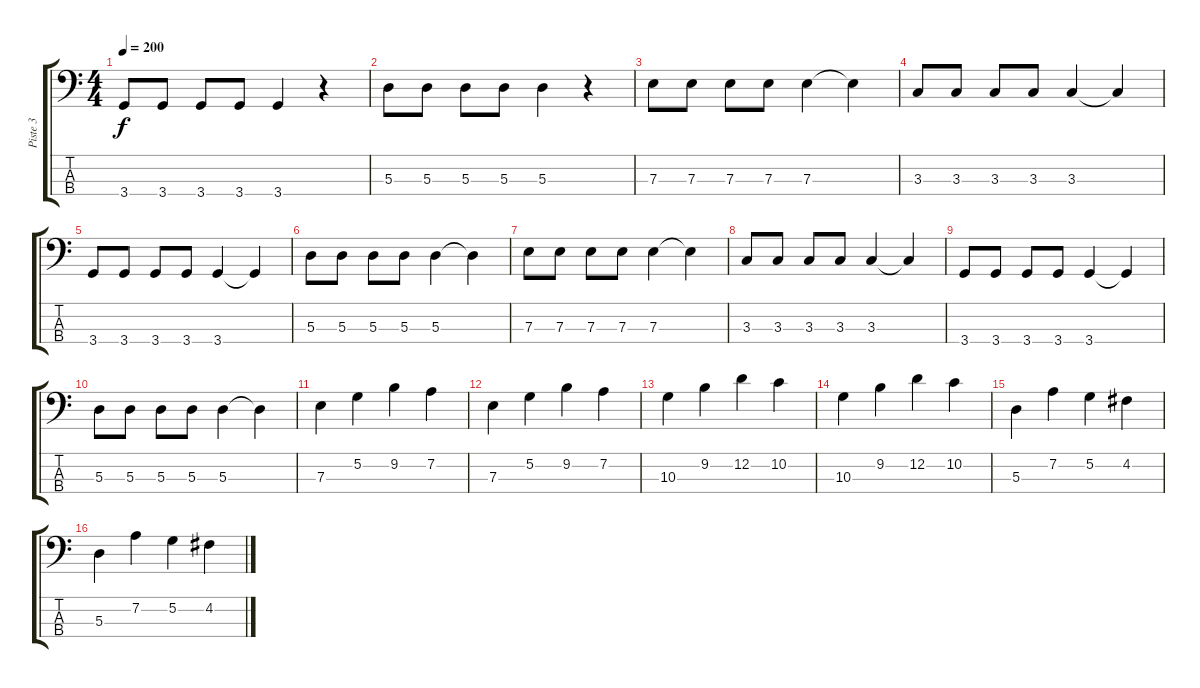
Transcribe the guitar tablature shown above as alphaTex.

\track ("Piste 3" "Piste 3") {instrument electricbassfinger}
\staff {score tabs}
\tuning (G2 D2 A1 E1) {hide}
\ts (4 4)
\tempo 200
\clef f4
\ks c
3.4.8{dy f} 3.4.8 3.4.8 3.4.8 3.4.4 r.4 |
5.3.8 5.3.8 5.3.8 5.3.8 5.3.4 r.4 |
7.3.8 7.3.8 7.3.8 7.3.8 7.3.4 7.3{t}.4 |
3.3.8 3.3.8 3.3.8 3.3.8 3.3.4 3.3{t}.4 |
3.4.8 3.4.8 3.4.8 3.4.8 3.4.4 3.4{t}.4 |
5.3.8 5.3.8 5.3.8 5.3.8 5.3.4 5.3{t}.4 |
7.3.8 7.3.8 7.3.8 7.3.8 7.3.4 7.3{t}.4 |
3.3.8 3.3.8 3.3.8 3.3.8 3.3.4 3.3{t}.4 |
3.4.8 3.4.8 3.4.8 3.4.8 3.4.4 3.4{t}.4 |
5.3.8 5.3.8 5.3.8 5.3.8 5.3.4 5.3{t}.4 |
7.3.4 5.2.4 9.2.4 7.2.4 |
7.3.4 5.2.4 9.2.4 7.2.4 |
10.3.4 9.2.4 12.2.4 10.2.4 |
10.3.4 9.2.4 12.2.4 10.2.4 |
5.3.4 7.2.4 5.2.4 4.2.4 |
5.3.4 7.2.4 5.2.4 4.2.4
